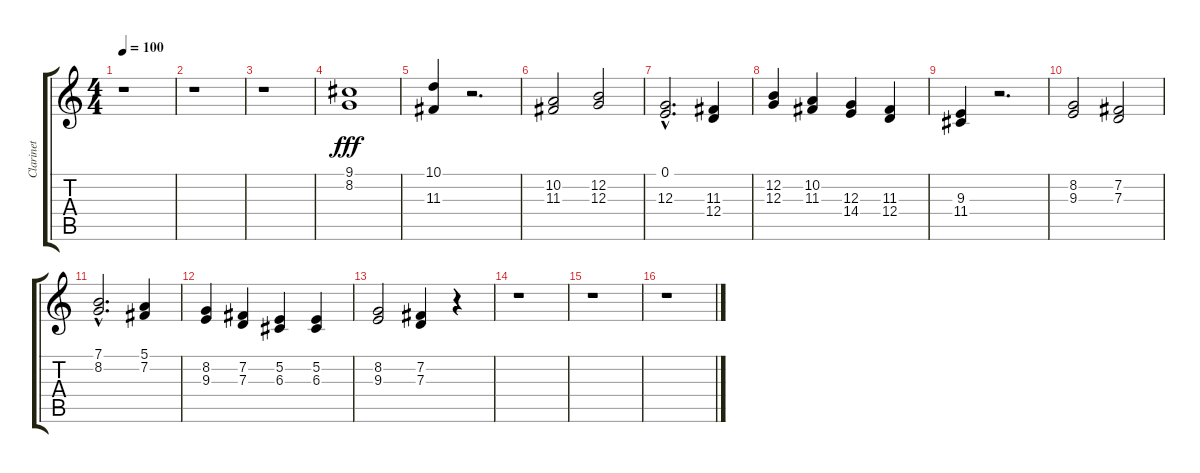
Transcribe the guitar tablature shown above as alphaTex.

\track ("Clarinet" "Clarinet") {instrument clarinet}
\staff {score tabs}
\tuning (E4 B3 G3 D3 A2 E2) {hide}
\ts (4 4)
\tempo 100
\clef g2
\ks c
r.1{dy fff} |
r.1 |
r.1 |
(9.1 8.2).1 |
(10.1 11.3).4 r.2{d} |
(10.2 11.3).2 (12.2 12.3).2 |
(0.1{hac} 12.3{hac}).2{d} (11.3 12.4).4 |
(12.2 12.3).4 (10.2 11.3).4 (12.3 14.4).4 (11.3 12.4).4 |
(9.3 11.4).4 r.2{d} |
(8.2 9.3).2 (7.2 7.3).2 |
(7.1{hac} 8.2{hac}).2{d} (5.1 7.2).4 |
(8.2 9.3).4 (7.2 7.3).4 (5.2 6.3).4 (5.2 6.3).4 |
(8.2 9.3).2 (7.2 7.3).4 r.4 |
r.1 |
r.1 |
r.1
